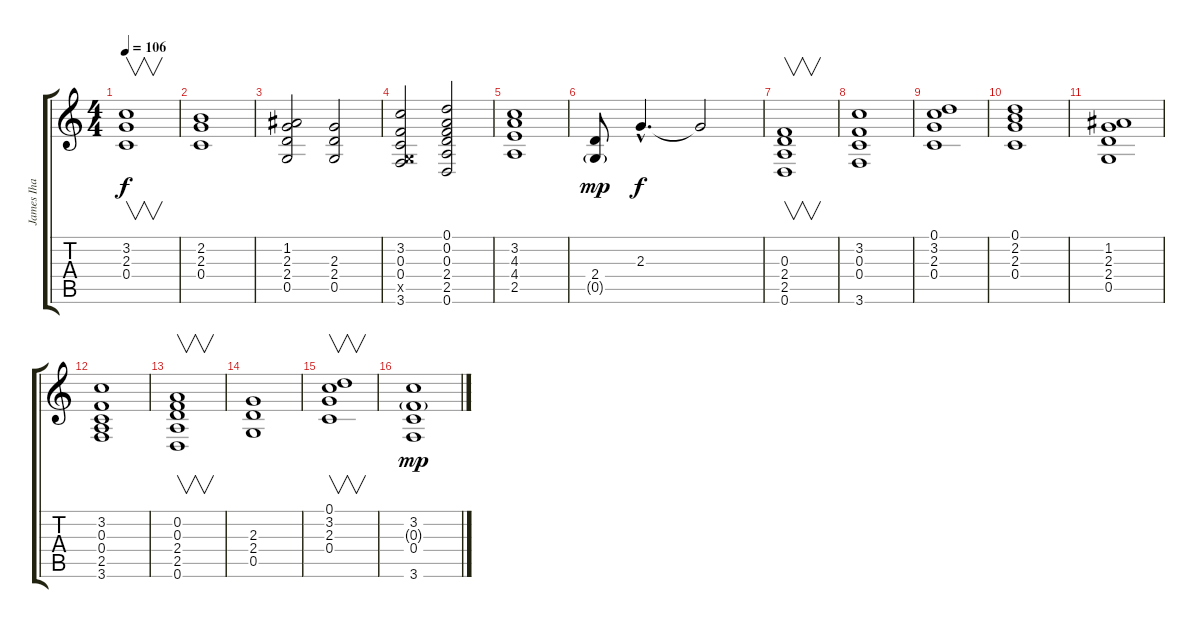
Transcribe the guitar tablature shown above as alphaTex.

\track ("James Iha" "James Iha") {instrument electricguitarclean}
\staff {score tabs}
\tuning (D4 A3 F3 C3 G2 D2) {hide}
\ts (4 4)
\tempo 106
\clef g2
\ks c
(3.2 2.3 0.4).1{v dy f} |
(2.2 2.3 0.4).1 |
(1.2 2.3 2.4 0.5).2 (2.3 2.4 0.5).2 |
(3.2 0.3 0.4 0.5{x} 3.6).2 (0.1 0.2 0.3 2.4 2.5 0.6).2 |
(3.2 4.3 4.4 2.5).1 |
(2.4 0.5{g}).8{dy mp} 2.3{hac}.4{d dy f} 2.3{t}.2 |
(0.3 2.4 2.5 0.6).1{v} |
(3.2 0.3 0.4 3.6).1 |
(0.1 3.2 2.3 0.4).1 |
(0.1 2.2 2.3 0.4).1 |
(1.2 2.3 2.4 0.5).1 |
(3.2 0.3 0.4 2.5 3.6).1 |
(0.2 0.3 2.4 2.5 0.6).1{v} |
(2.3 2.4 0.5).1 |
(0.1 3.2 2.3 0.4).1{v} |
(3.2 0.3{g} 0.4 3.6).1{dy mp}
